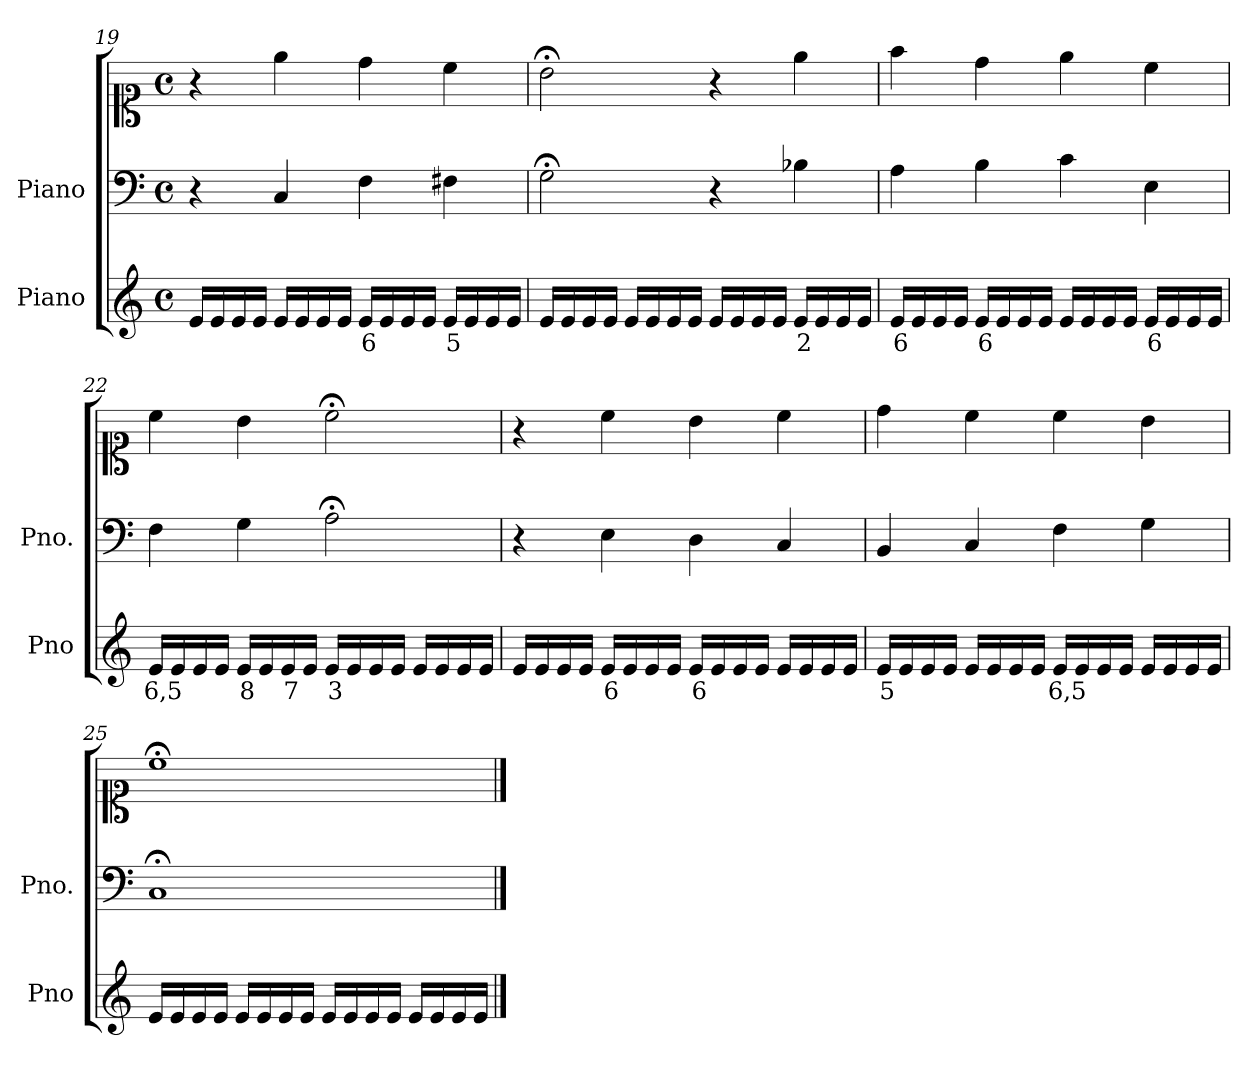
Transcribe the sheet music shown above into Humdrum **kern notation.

**kern	**text	**kern	**kern
*part2	*part2	*part1	*part1
*staff3	*staff3	*staff2	*staff1
*I"Piano	*	*I"Piano	*
*I'Pno	*	*I'Pno.	*
*clefG2	*	*clefF4	*clefC1
*k[]	*	*k[]	*k[]
*M4/4	*	*M4/4	*M4/4
*met(c)	*	*met(c)	*met(c)
=19	=19	=19	=19
16e/LL	.	4r	4r
16e/	.	.	.
16e/	.	.	.
16e/JJ	.	.	.
16e/LL	.	4C/	4ee\
16e/	.	.	.
16e/	.	.	.
16e/JJ	.	.	.
!	!LO:LY:b	!	!
16e/LL	6	4F\	4dd\
16e/	.	.	.
16e/	.	.	.
16e/JJ	.	.	.
!	!LO:LY:b	!	!
16e/LL	5	4F#X\	4cc\
16e/	.	.	.
16e/	.	.	.
16e/JJ	.	.	.
=20	=20	=20	=20
16e/LL	.	2G;<\	2b;<\
16e/	.	.	.
16e/	.	.	.
16e/JJ	.	.	.
16e/LL	.	.	.
16e/	.	.	.
16e/	.	.	.
16e/JJ	.	.	.
16e/LL	.	4r	4r
16e/	.	.	.
16e/	.	.	.
16e/JJ	.	.	.
!	!LO:LY:b	!	!
16e/LL	2	4B-X\	4ee\
16e/	.	.	.
16e/	.	.	.
16e/JJ	.	.	.
=21	=21	=21	=21
!	!LO:LY:b	!	!
16e/LL	6	4A\	4ff\
16e/	.	.	.
16e/	.	.	.
16e/JJ	.	.	.
!	!LO:LY:b	!	!
16e/LL	6	4B\	4dd\
16e/	.	.	.
16e/	.	.	.
16e/JJ	.	.	.
16e/LL	.	4c\	4ee\
16e/	.	.	.
16e/	.	.	.
16e/JJ	.	.	.
!	!LO:LY:b	!	!
16e/LL	6	4E\	4cc\
16e/	.	.	.
16e/	.	.	.
16e/JJ	.	.	.
=22	=22	=22	=22
!	!LO:LY:b	!	!
16e/LL	6,5	4F\	4cc\
16e/	.	.	.
16e/	.	.	.
16e/JJ	.	.	.
!	!LO:LY:b	!	!
16e/LL	8	4G\	4b\
16e/	.	.	.
!	!LO:LY:b	!	!
16e/	7	.	.
16e/JJ	.	.	.
!	!LO:LY:b	!	!
16e/LL	3	2A;<\	2cc;<\
16e/	.	.	.
16e/	.	.	.
16e/JJ	.	.	.
16e/LL	.	.	.
16e/	.	.	.
16e/	.	.	.
16e/JJ	.	.	.
=23	=23	=23	=23
16e/LL	.	4r	4r
16e/	.	.	.
16e/	.	.	.
16e/JJ	.	.	.
!	!LO:LY:b	!	!
16e/LL	6	4E\	4cc\
16e/	.	.	.
16e/	.	.	.
16e/JJ	.	.	.
!	!LO:LY:b	!	!
16e/LL	6	4D\	4b\
16e/	.	.	.
16e/	.	.	.
16e/JJ	.	.	.
16e/LL	.	4C/	4cc\
16e/	.	.	.
16e/	.	.	.
16e/JJ	.	.	.
=24	=24	=24	=24
!	!LO:LY:b	!	!
16e/LL	5	4BB/	4dd\
16e/	.	.	.
16e/	.	.	.
16e/JJ	.	.	.
16e/LL	.	4C/	4cc\
16e/	.	.	.
16e/	.	.	.
16e/JJ	.	.	.
!	!LO:LY:b	!	!
16e/LL	6,5	4F\	4cc\
16e/	.	.	.
16e/	.	.	.
16e/JJ	.	.	.
16e/LL	.	4G\	4b\
16e/	.	.	.
16e/	.	.	.
16e/JJ	.	.	.
=25	=25	=25	=25
16e/LL	.	1C;<	1cc;<
16e/	.	.	.
16e/	.	.	.
16e/JJ	.	.	.
16e/LL	.	.	.
16e/	.	.	.
16e/	.	.	.
16e/JJ	.	.	.
16e/LL	.	.	.
16e/	.	.	.
16e/	.	.	.
16e/JJ	.	.	.
16e/LL	.	.	.
16e/	.	.	.
16e/	.	.	.
16e/JJ	.	.	.
==	==	==	==
*-	*-	*-	*-
